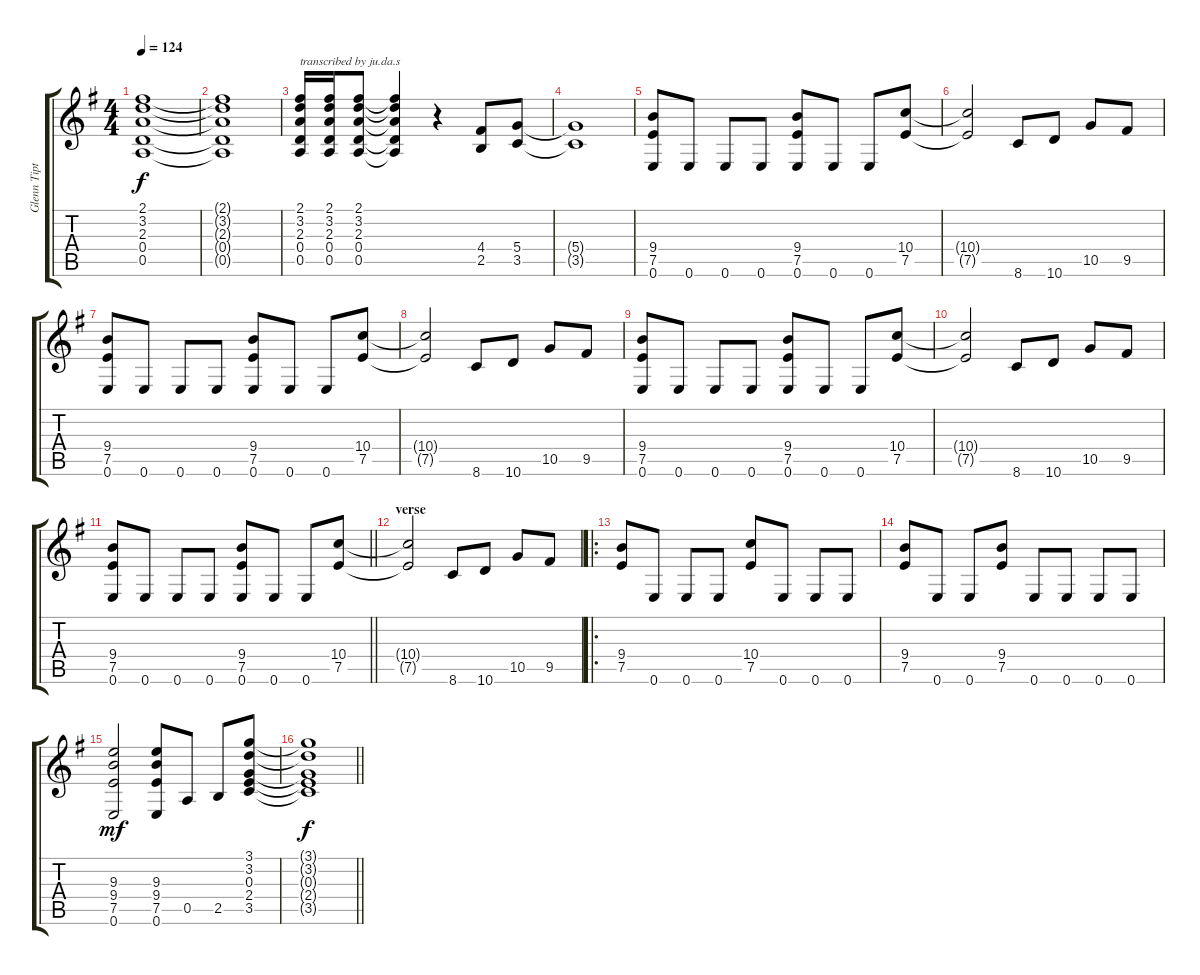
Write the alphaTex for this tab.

\track ("Glenn Tipton" "Glenn Tipt") {instrument distortionguitar}
\staff {score tabs}
\tuning (E4 B3 G3 D3 A2 E2) {hide}
\ts (4 4)
\tempo 124
\clef g2
\ks g
(2.1 3.2 2.3 0.4 0.5).1{dy f instrument distortionguitar} |
(2.1{t} 3.2{t} 2.3{t} 0.4{t} 0.5{t}).1 |
(2.1 3.2 2.3 0.4 0.5).16{txt "transcribed by ju.da.s"} (2.1 3.2 2.3 0.4 0.5).16 (2.1 3.2 2.3 0.4 0.5).8 (2.1{t} 3.2{t} 2.3{t} 0.4{t} 0.5{t}).4 r.4 (4.4 2.5).8 (5.4 3.5).8 |
(5.4{t} 3.5{t}).1 |
(9.4 7.5 0.6).8 0.6.8 0.6.8 0.6.8 (9.4 7.5 0.6).8 0.6.8 0.6.8 (10.4 7.5).8 |
(10.4{t} 7.5{t}).2 8.6.8 10.6.8 10.5.8 9.5.8 |
(9.4 7.5 0.6).8 0.6.8 0.6.8 0.6.8 (9.4 7.5 0.6).8 0.6.8 0.6.8 (10.4 7.5).8 |
(10.4{t} 7.5{t}).2 8.6.8 10.6.8 10.5.8 9.5.8 |
(9.4 7.5 0.6).8 0.6.8 0.6.8 0.6.8 (9.4 7.5 0.6).8 0.6.8 0.6.8 (10.4 7.5).8 |
(10.4{t} 7.5{t}).2 8.6.8 10.6.8 10.5.8 9.5.8 |
\barLineRight lightlight
(9.4 7.5 0.6).8 0.6.8 0.6.8 0.6.8 (9.4 7.5 0.6).8 0.6.8 0.6.8 (10.4 7.5).8 |
\section ("" "verse ")
(10.4{t} 7.5{t}).2 8.6.8 10.6.8 10.5.8 9.5.8 |
\ro
(9.4 7.5).8 0.6.8 0.6.8 0.6.8 (10.4 7.5).8 0.6.8 0.6.8 0.6.8 |
(9.4 7.5).8 0.6.8 0.6.8 (9.4 7.5).8 0.6.8 0.6.8 0.6.8 0.6.8 |
(9.3 9.4 7.5 0.6).2{dy mf} (9.3 9.4 7.5 0.6).8 0.5.8 2.5.8 (3.1 3.2 0.3 2.4 3.5).8 |
\barLineRight lightlight
(3.1{t} 3.2{t} 0.3{t} 2.4{t} 3.5{t}).1{dy f}
